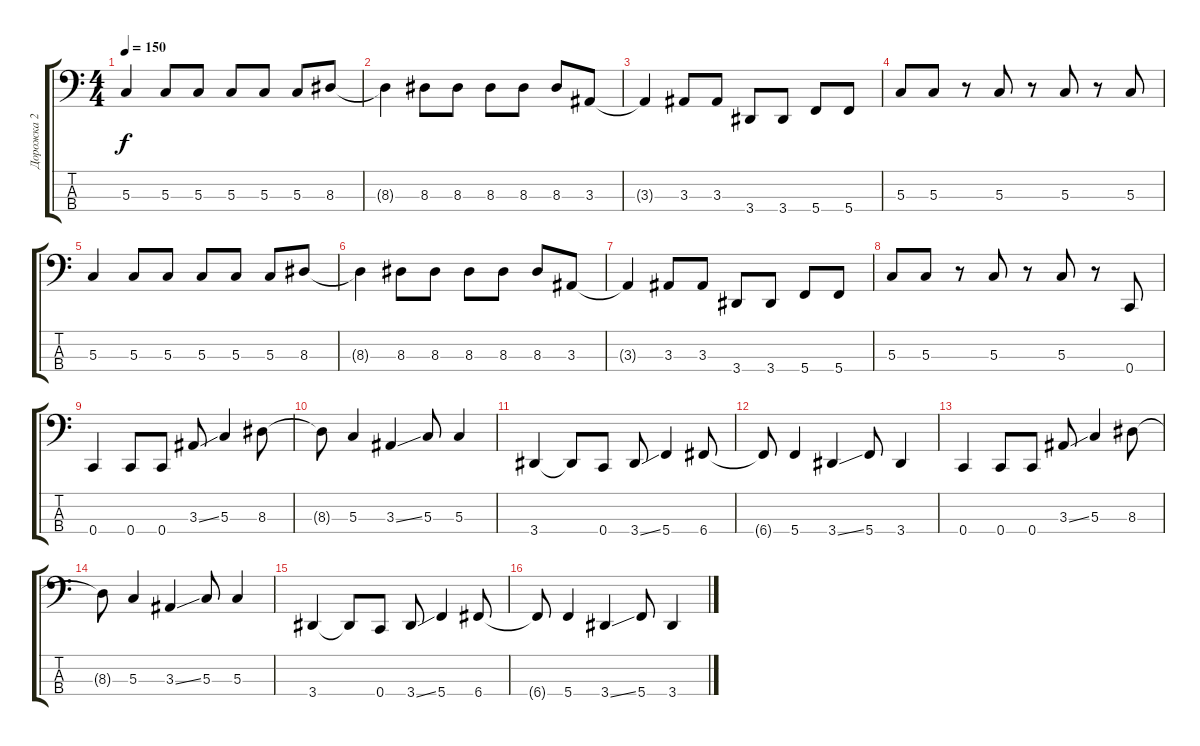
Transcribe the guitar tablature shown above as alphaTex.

\track ("Дорожка 2" "Дорожка 2") {instrument electricbassfinger}
\staff {score tabs}
\tuning (F2 C2 G1 C1) {hide}
\ts (4 4)
\tempo 150
\clef f4
\ks c
5.3.4{dy f} 5.3.8 5.3.8 5.3.8 5.3.8 5.3.8 8.3.8 |
8.3{t}.4 8.3.8 8.3.8 8.3.8 8.3.8 8.3.8 3.3.8 |
3.3{t}.4 3.3.8 3.3.8 3.4.8 3.4.8 5.4.8 5.4.8 |
5.3.8 5.3.8 r.8 5.3.8 r.8 5.3.8 r.8 5.3.8 |
5.3.4 5.3.8 5.3.8 5.3.8 5.3.8 5.3.8 8.3.8 |
8.3{t}.4 8.3.8 8.3.8 8.3.8 8.3.8 8.3.8 3.3.8 |
3.3{t}.4 3.3.8 3.3.8 3.4.8 3.4.8 5.4.8 5.4.8 |
5.3.8 5.3.8 r.8 5.3.8 r.8 5.3.8 r.8 0.4.8 |
0.4.4 0.4.8 0.4.8 3.3{ss}.8 5.3.4 8.3.8 |
8.3{t}.8 5.3.4 3.3{ss}.4 5.3.8 5.3.4 |
3.4.4 3.4{t}.8 0.4.8 3.4{ss}.8 5.4.4 6.4.8 |
6.4{t}.8 5.4.4 3.4{ss}.4 5.4.8 3.4.4 |
0.4.4 0.4.8 0.4.8 3.3{ss}.8 5.3.4 8.3.8 |
8.3{t}.8 5.3.4 3.3{ss}.4 5.3.8 5.3.4 |
3.4.4 3.4{t}.8 0.4.8 3.4{ss}.8 5.4.4 6.4.8 |
6.4{t}.8 5.4.4 3.4{ss}.4 5.4.8 3.4.4
